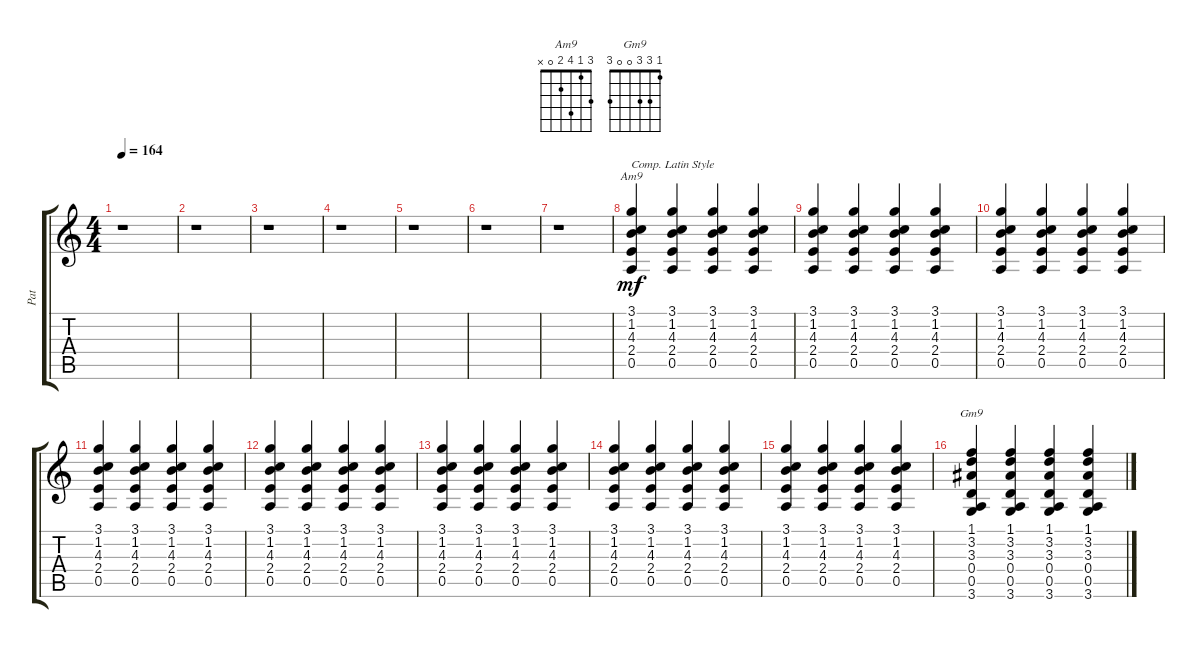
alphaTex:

\track ("Pat" "Pat") {instrument acousticguitarsteel}
\staff {score tabs}
\tuning (E4 B3 G3 D3 A2 E2) {hide}
\chord ("Am9" 3 1 4 2 0 x)
\chord ("Gm9" 1 3 3 0 0 3)
\ts (4 4)
\tempo 164
\clef g2
\ks c
r.1{dy mf} |
r.1 |
r.1 |
r.1 |
r.1 |
r.1 |
r.1 |
(3.1 1.2 4.3 2.4 0.5).4{ch "Am9" txt "Comp. Latin Style"} (3.1 1.2 4.3 2.4 0.5).4 (3.1 1.2 4.3 2.4 0.5).4 (3.1 1.2 4.3 2.4 0.5).4 |
(3.1 1.2 4.3 2.4 0.5).4 (3.1 1.2 4.3 2.4 0.5).4 (3.1 1.2 4.3 2.4 0.5).4 (3.1 1.2 4.3 2.4 0.5).4 |
(3.1 1.2 4.3 2.4 0.5).4 (3.1 1.2 4.3 2.4 0.5).4 (3.1 1.2 4.3 2.4 0.5).4 (3.1 1.2 4.3 2.4 0.5).4 |
(3.1 1.2 4.3 2.4 0.5).4 (3.1 1.2 4.3 2.4 0.5).4 (3.1 1.2 4.3 2.4 0.5).4 (3.1 1.2 4.3 2.4 0.5).4 |
(3.1 1.2 4.3 2.4 0.5).4 (3.1 1.2 4.3 2.4 0.5).4 (3.1 1.2 4.3 2.4 0.5).4 (3.1 1.2 4.3 2.4 0.5).4 |
(3.1 1.2 4.3 2.4 0.5).4 (3.1 1.2 4.3 2.4 0.5).4 (3.1 1.2 4.3 2.4 0.5).4 (3.1 1.2 4.3 2.4 0.5).4 |
(3.1 1.2 4.3 2.4 0.5).4 (3.1 1.2 4.3 2.4 0.5).4 (3.1 1.2 4.3 2.4 0.5).4 (3.1 1.2 4.3 2.4 0.5).4 |
(3.1 1.2 4.3 2.4 0.5).4 (3.1 1.2 4.3 2.4 0.5).4 (3.1 1.2 4.3 2.4 0.5).4 (3.1 1.2 4.3 2.4 0.5).4 |
(1.1 3.2 3.3 0.4 0.5 3.6).4{ch "Gm9"} (1.1 3.2 3.3 0.4 0.5 3.6).4 (1.1 3.2 3.3 0.4 0.5 3.6).4 (1.1 3.2 3.3 0.4 0.5 3.6).4
